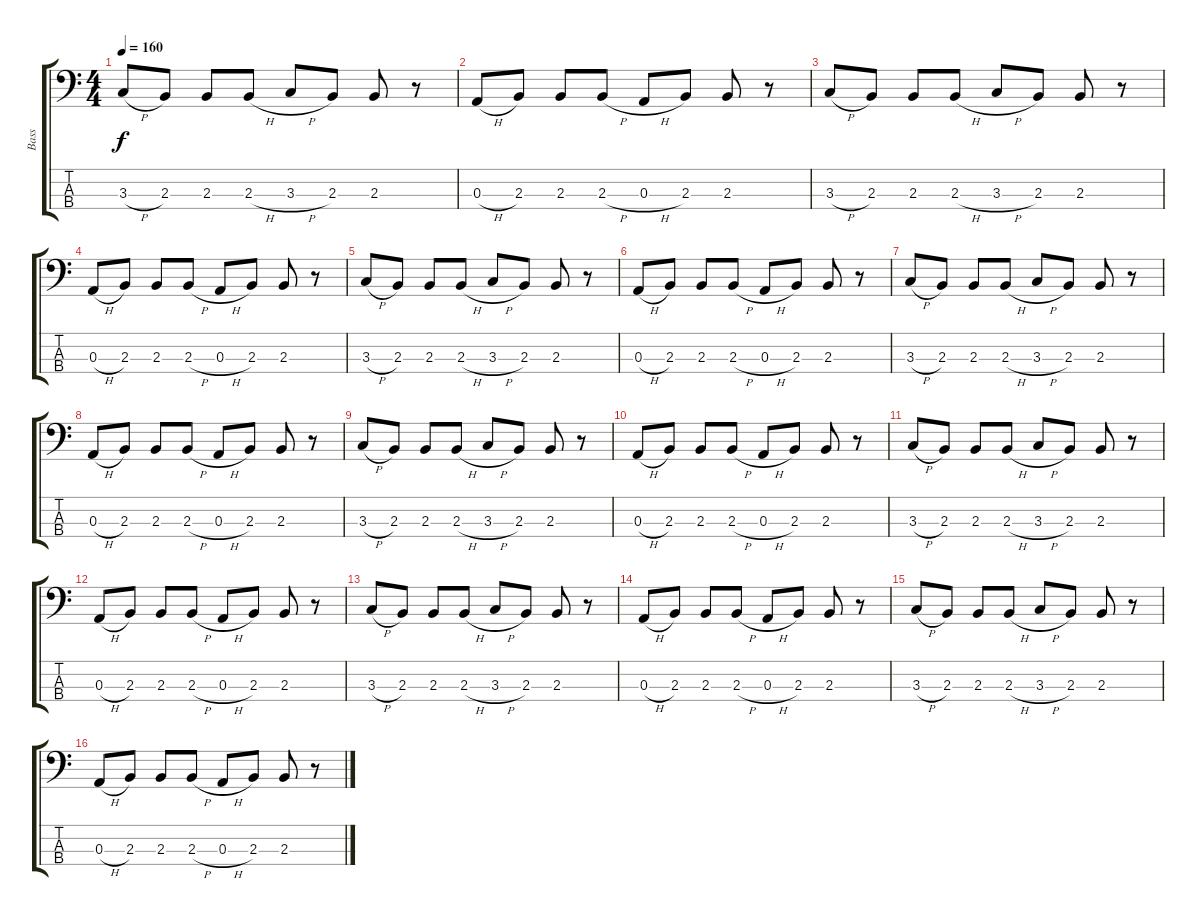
\track ("Bass" "Bass") {instrument electricbassfinger}
\staff {score tabs}
\tuning (G2 D2 A1 D1) {hide}
\ts (4 4)
\tempo 160
\clef f4
\ks c
3.3{h}.8{dy f} 2.3.8 2.3.8 2.3{h}.8 3.3{h}.8 2.3.8 2.3.8 r.8 |
0.3{h}.8 2.3.8 2.3.8 2.3{h}.8 0.3{h}.8 2.3.8 2.3.8 r.8 |
3.3{h}.8 2.3.8 2.3.8 2.3{h}.8 3.3{h}.8 2.3.8 2.3.8 r.8 |
0.3{h}.8 2.3.8 2.3.8 2.3{h}.8 0.3{h}.8 2.3.8 2.3.8 r.8 |
3.3{h}.8 2.3.8 2.3.8 2.3{h}.8 3.3{h}.8 2.3.8 2.3.8 r.8 |
0.3{h}.8 2.3.8 2.3.8 2.3{h}.8 0.3{h}.8 2.3.8 2.3.8 r.8 |
3.3{h}.8 2.3.8 2.3.8 2.3{h}.8 3.3{h}.8 2.3.8 2.3.8 r.8 |
0.3{h}.8 2.3.8 2.3.8 2.3{h}.8 0.3{h}.8 2.3.8 2.3.8 r.8 |
3.3{h}.8 2.3.8 2.3.8 2.3{h}.8 3.3{h}.8 2.3.8 2.3.8 r.8 |
0.3{h}.8 2.3.8 2.3.8 2.3{h}.8 0.3{h}.8 2.3.8 2.3.8 r.8 |
3.3{h}.8 2.3.8 2.3.8 2.3{h}.8 3.3{h}.8 2.3.8 2.3.8 r.8 |
0.3{h}.8 2.3.8 2.3.8 2.3{h}.8 0.3{h}.8 2.3.8 2.3.8 r.8 |
3.3{h}.8 2.3.8 2.3.8 2.3{h}.8 3.3{h}.8 2.3.8 2.3.8 r.8 |
0.3{h}.8 2.3.8 2.3.8 2.3{h}.8 0.3{h}.8 2.3.8 2.3.8 r.8 |
3.3{h}.8 2.3.8 2.3.8 2.3{h}.8 3.3{h}.8 2.3.8 2.3.8 r.8 |
0.3{h}.8 2.3.8 2.3.8 2.3{h}.8 0.3{h}.8 2.3.8 2.3.8 r.8
